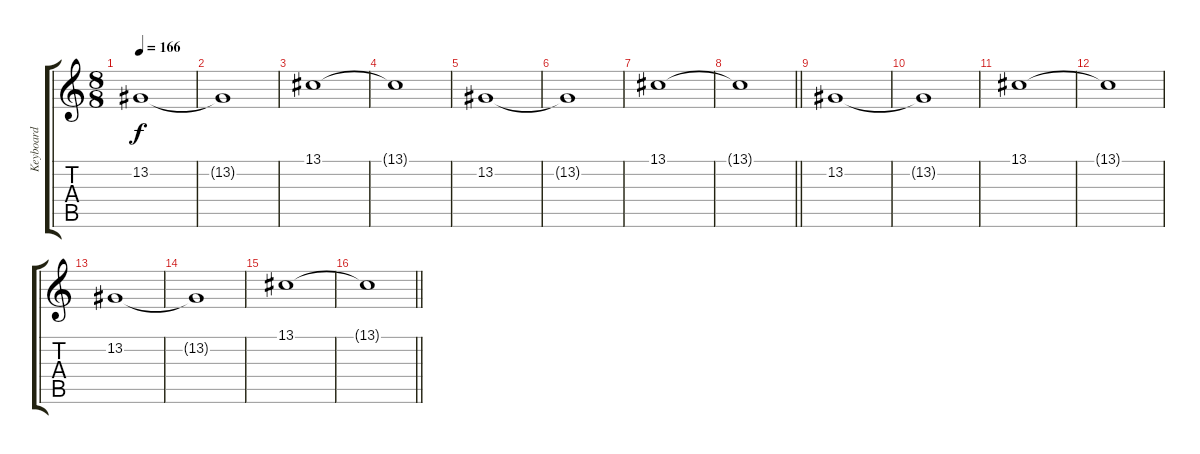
\track ("Keyboard" "Keyboard") {instrument stringensemble2}
\staff {score tabs}
\tuning (C4 G3 Eb3 Bb2 F2 C2) {hide}
\ts (8 8)
\tempo 166
\clef g2
\ks c
13.2.1{dy f} |
13.2{t}.1 |
13.1.1 |
13.1{t}.1 |
13.2.1 |
13.2{t}.1 |
13.1.1 |
\barLineRight lightlight
13.1{t}.1 |
13.2.1 |
13.2{t}.1 |
13.1.1 |
13.1{t}.1 |
13.2.1 |
13.2{t}.1 |
13.1.1 |
\barLineRight lightlight
13.1{t}.1
